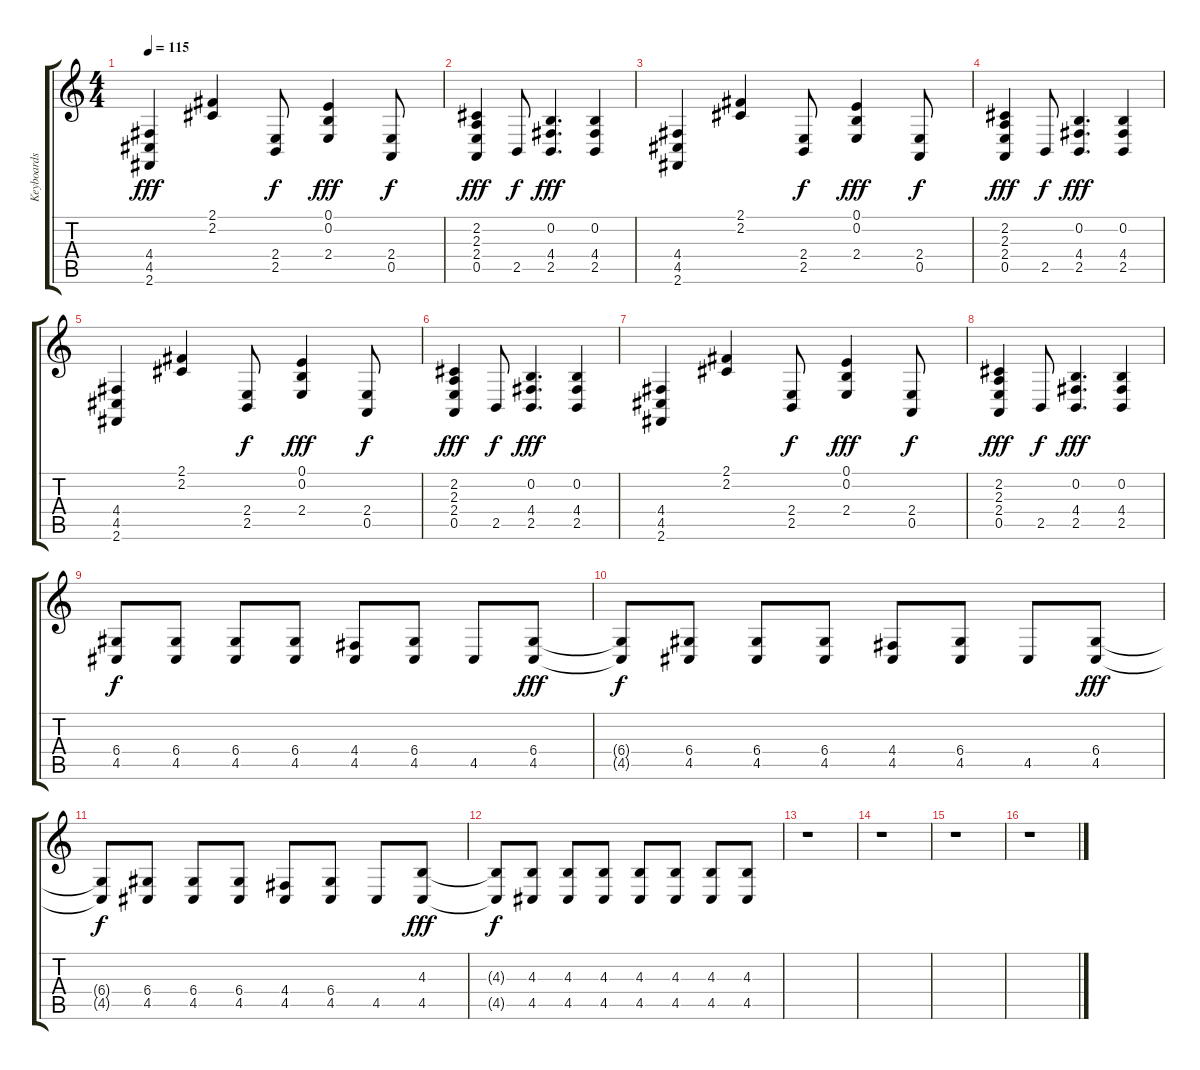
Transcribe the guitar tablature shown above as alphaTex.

\track ("Keyboards" "Keyboards") {instrument rockorgan}
\staff {score tabs}
\tuning (E4 B3 G3 D3 A2 E2) {hide}
\ts (4 4)
\tempo 115
\clef g2
\ks c
(4.4 4.5 2.6).4{dy fff} (2.1 2.2).4 (2.4 2.5).8{dy f} (0.1 0.2 2.4).4{dy fff} (2.4 0.5).8{dy f} |
(2.2 2.3 2.4 0.5).4{dy fff} 2.5.8{dy f} (0.2 4.4 2.5).4{d dy fff} (0.2 4.4 2.5).4 |
(4.4 4.5 2.6).4 (2.1 2.2).4 (2.4 2.5).8{dy f} (0.1 0.2 2.4).4{dy fff} (2.4 0.5).8{dy f} |
(2.2 2.3 2.4 0.5).4{dy fff} 2.5.8{dy f} (0.2 4.4 2.5).4{d dy fff} (0.2 4.4 2.5).4 |
(4.4 4.5 2.6).4 (2.1 2.2).4 (2.4 2.5).8{dy f} (0.1 0.2 2.4).4{dy fff} (2.4 0.5).8{dy f} |
(2.2 2.3 2.4 0.5).4{dy fff} 2.5.8{dy f} (0.2 4.4 2.5).4{d dy fff} (0.2 4.4 2.5).4 |
(4.4 4.5 2.6).4 (2.1 2.2).4 (2.4 2.5).8{dy f} (0.1 0.2 2.4).4{dy fff} (2.4 0.5).8{dy f} |
(2.2 2.3 2.4 0.5).4{dy fff} 2.5.8{dy f} (0.2 4.4 2.5).4{d dy fff} (0.2 4.4 2.5).4 |
(6.4 4.5).8{dy f} (6.4 4.5).8 (6.4 4.5).8 (6.4 4.5).8 (4.4 4.5).8 (6.4 4.5).8 4.5.8 (6.4 4.5).8{dy fff} |
(6.4{t} 4.5{t}).8{dy f} (6.4 4.5).8 (6.4 4.5).8 (6.4 4.5).8 (4.4 4.5).8 (6.4 4.5).8 4.5.8 (6.4 4.5).8{dy fff} |
(6.4{t} 4.5{t}).8{dy f} (6.4 4.5).8 (6.4 4.5).8 (6.4 4.5).8 (4.4 4.5).8 (6.4 4.5).8 4.5.8 (4.3 4.5).8{dy fff} |
(4.3{t} 4.5{t}).8{dy f} (4.3 4.5).8 (4.3 4.5).8 (4.3 4.5).8 (4.3 4.5).8 (4.3 4.5).8 (4.3 4.5).8 (4.3 4.5).8 |
r.1 |
r.1 |
r.1 |
r.1
